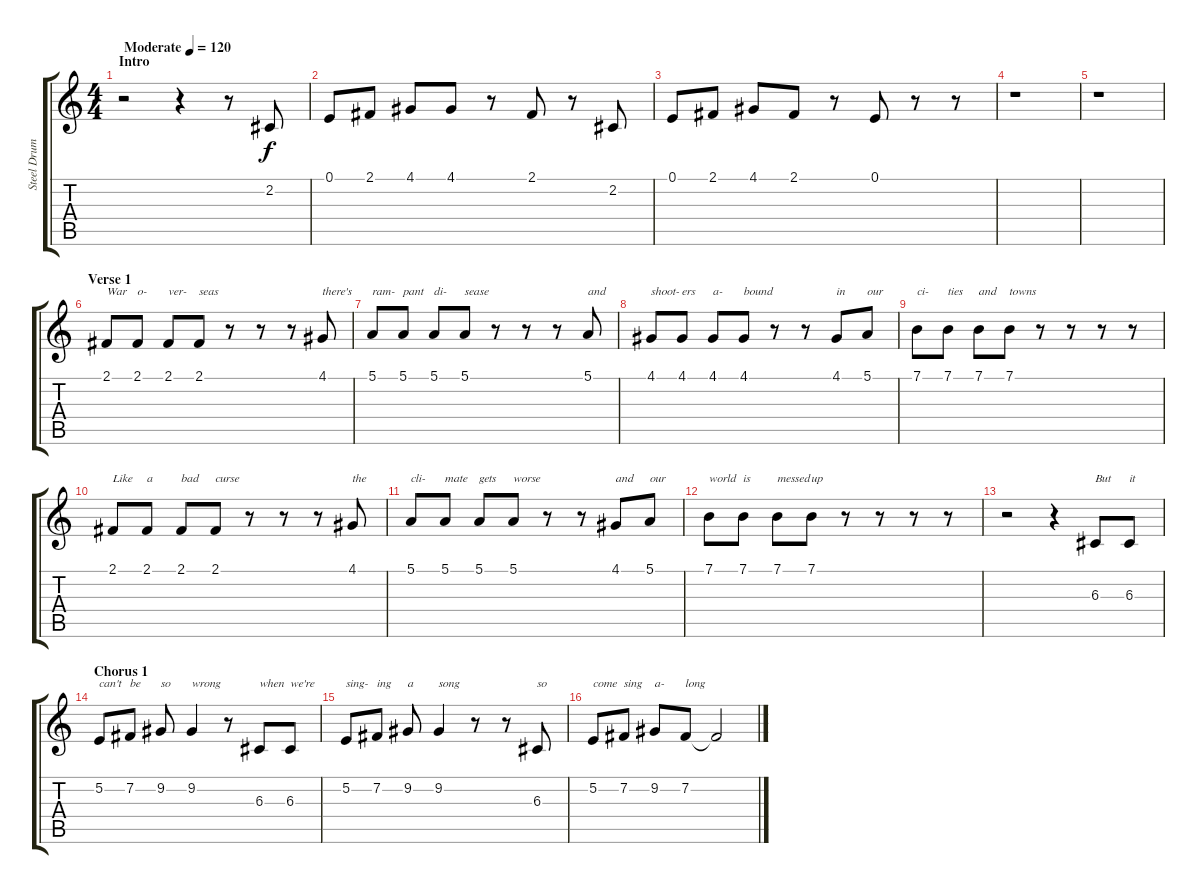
\track ("Steel Drums" "Steel Drum") {instrument steeldrums}
\staff {score tabs}
\tuning (E4 B3 G3 D3 A2 E2) {hide}
\ts (4 4)
\section ("" "Intro")
\tempo (120 "Moderate")
\clef g2
\ks c
r.2{dy f instrument steeldrums} r.4 r.8 2.2.8 |
0.1.8 2.1.8 4.1.8 4.1.8 r.8 2.1.8 r.8 2.2.8 |
0.1.8 2.1.8 4.1.8 2.1.8 r.8 0.1.8 r.8 r.8 |
r.1 |
r.1 |
\section ("" "Verse 1")
2.1.8{txt "War"} 2.1.8{txt "o-"} 2.1.8{txt "ver-"} 2.1.8{txt "seas"} r.8 r.8 r.8 4.1.8{txt "there's"} |
5.1.8{txt "ram-"} 5.1.8{txt "pant"} 5.1.8{txt "di-"} 5.1.8{txt "sease"} r.8 r.8 r.8 5.1.8{txt "and"} |
4.1.8{txt "shoot-"} 4.1.8{txt "ers"} 4.1.8{txt "a-"} 4.1.8{txt "bound"} r.8 r.8 4.1.8{txt "in"} 5.1.8{txt "our"} |
7.1.8{txt "ci-"} 7.1.8{txt "ties"} 7.1.8{txt "and"} 7.1.8{txt "towns"} r.8 r.8 r.8 r.8 |
2.1.8{txt "Like"} 2.1.8{txt "a"} 2.1.8{txt "bad"} 2.1.8{txt "curse"} r.8 r.8 r.8 4.1.8{txt "the"} |
5.1.8{txt "cli-"} 5.1.8{txt "mate"} 5.1.8{txt "gets"} 5.1.8{txt "worse"} r.8 r.8 4.1.8{txt "and"} 5.1.8{txt "our"} |
7.1.8{txt "world"} 7.1.8{txt "is"} 7.1.8{txt "messed"} 7.1.8{txt "up"} r.8 r.8 r.8 r.8 |
r.2 r.4 6.3.8{txt "But"} 6.3.8{txt "it"} |
\section ("" "Chorus 1")
5.2.8{txt "can't"} 7.2.8{txt "be"} 9.2.8{txt "so"} 9.2.4{txt "wrong"} r.8 6.3.8{txt "when"} 6.3.8{txt "we're"} |
5.2.8{txt "sing-"} 7.2.8{txt "ing"} 9.2.8{txt "a"} 9.2.4{txt "song"} r.8 r.8 6.3.8{txt "so"} |
5.2.8{txt "come"} 7.2.8{txt "sing"} 9.2.8{txt "a-"} 7.2.8{txt "long"} 7.2{t}.2
